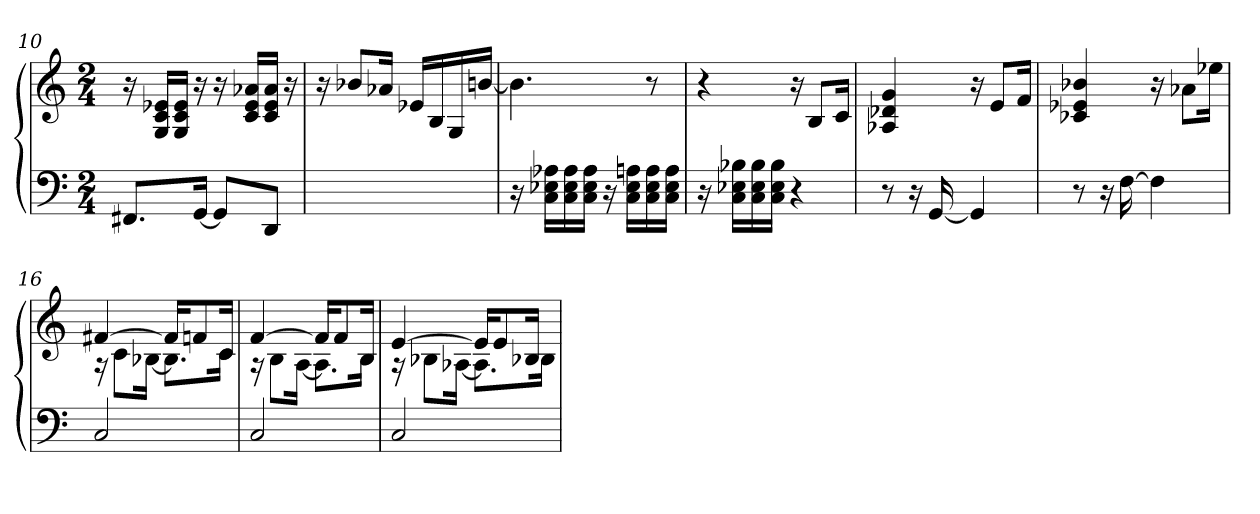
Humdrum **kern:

**kern	**kern
*part1	*part1
*staff2	*staff1
!!LO:LB:g=z
*clefF4	*clefG2
*k[]	*k[]
*C:	*C:
*M2/4	*M2/4
=10	=10
8.FF#X/L	16r
.	16G/ 16c/ 16e-X/LL
.	16G/ 16c/ 16e-/JJ
[16GG/Jk	16r
8GG/L]	16r
.	16c/ 16e-/ 16a-X/LL
8DD/J	16c/ 16e-/ 16a-/JJ
.	16r
=11	=11
2ryy	16r
.	8b-X/L
.	16a-X/Jk
.	16e-X/LL
.	16B/
.	16G/
.	[16bn/JJ
=12	=12
16r	4.b\]
16C\ 16E-X\ 16A-X\LL	.
16C\ 16E-\ 16A-\	.
16C\ 16E-\ 16A-\JJ	.
16r	.
16C\ 16E-\ 16An\LL	.
16C\ 16E-\ 16A\	8r
16C\ 16E-\ 16A\JJ	.
=13	=13
16r	4r
16C\ 16E-X\ 16B-X\LL	.
16C\ 16E-\ 16B-\	.
16C\ 16E-\ 16B-\JJ	.
4r	16r
.	8B/L
.	16c/Jk
=14	=14
8r	4A-X/ 4d-X/ 4g/
16r	.
[16GG/	.
4GG/]	16r
.	8e/L
.	16f/Jk
!!LO:LB:g=z
=15	=15
8r	4c-X/ 4e-X/ 4b-X/
16r	.
[16F\	.
4F\]	16r
.	8a-X\L
.	16ee-X\Jk
=16	=16
*	*^
2C/	[>4f#X/	16rA
.	.	8c\L
.	.	[<16B-X\Jk
.	16f#/KL]	8.B-\L]
.	8fn/	.
.	16c/Jk	16c\Jk
=17	=17	=17
2C/	[>4f/	16rA
.	.	8B\L
.	.	[<16A\Jk
.	16f/KL]	8.A\L]
.	8f/	.
.	16B/Jk	16B\Jk
=18	=18	=18
2C/	[>4e/	16rA
.	.	8B-X\L
.	.	[<16A-X\Jk
.	16e/KL]	8.A-\L]
.	8e/	.
.	16B-X/Jk	16B-\Jk
*	*v	*v
=	=
*-	*-
